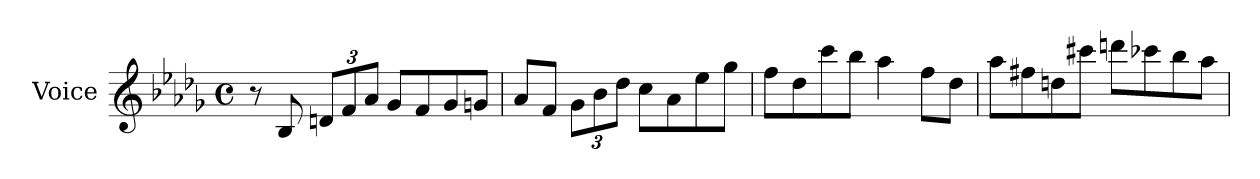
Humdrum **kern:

**kern
*part1
*staff1
*I"Voice
*I'Voice
*clefG2
*k[b-e-a-d-g-]
*M4/4
*met(c)
=1
8r
8B-/
12dn/L
12f/
12a-/J
8g-/L
8f/
8g-/
8gn/J
=2
8a-/L
8f/J
12g-\L
12b-\
12dd-\J
8cc\L
8a-\
8ee-\
8gg-\J
=3
8ff\L
8dd-\
8ccc\
8bb-\J
4aa-\
8ff\L
8dd-\J
=4
8aa-\L
8ff#X\
8ddn\
8ccc#X\J
8dddn\L
8ccc-X\
8bb-\
8aa-\J
=
*-
